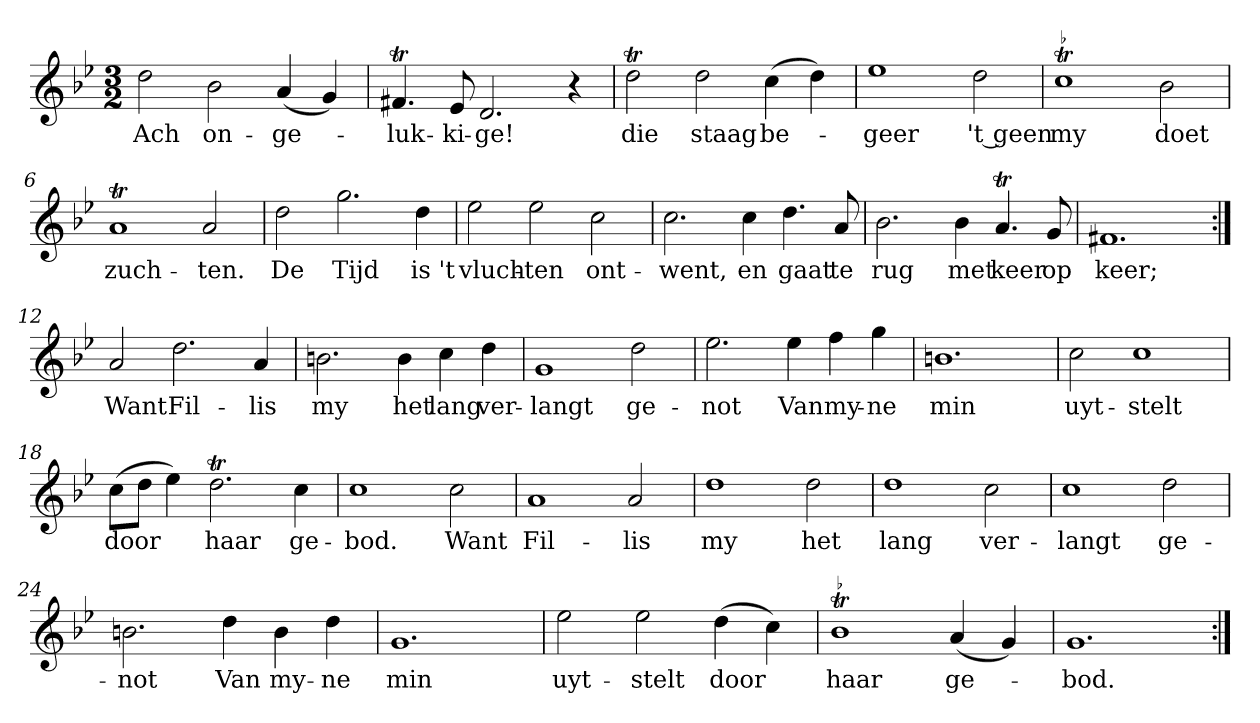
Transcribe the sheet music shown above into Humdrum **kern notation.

**kern	**text
*part1	*part1
*staff1	*staff1
*clefG2	*
*k[b-e-]	*
*g:	*
*M3/2	*
*MM120	*
=1	=1
2dd	Ach
2b-	on-
(4a	-ge-
4g)	.
=2	=2
4.f#Xt	-luk-
8e-	-ki-
2.d	-ge!
4r	.
=3	=3
2ddt	die
2dd	staag
(4cc	be-
4dd)	.
=4	=4
1ee-	-geer
2dd	't geen
=5	=5
!LO:TR:acc=-	!
1cct	my
2b-	doet
=6	=6
1at	zuch-
2a	-ten.
=7	=7
2dd	De
2.gg	Tijd
4dd	is 't
=8	=8
2ee-	vluch-
2ee-	-ten
2cc	ont-
=9	=9
2.cc	-went,
4cc	en
4.dd	gaat
8a	te
=10	=10
2.b-	rug
4b-	met
4.at	keer
8g	op
=11	=11
1.f#X	keer;
=12:|!	=12:|!
2a	Want
2.dd	Fil-
4a	-lis
=13	=13
2.bn	my
4b	het
4cc	lang
4dd	ver-
=14	=14
1g	-langt
2dd	ge-
=15	=15
2.ee-	-not
4ee-	Van
4ff	my-
4gg	-ne
=16	=16
1.bn	min
=17	=17
2cc	uyt-
1cc	-stelt
=18	=18
(8cc\L	door
8dd\J	.
4ee-)	.
2.ddt	haar
4cc	ge-
=19	=19
1cc	-bod.
2cc	Want
=20	=20
1a	Fil-
2a	-lis
=21	=21
1dd	my
2dd	het
=22	=22
1dd	lang
2cc	ver-
=23	=23
1cc	-langt
2dd	ge-
=24	=24
2.bn	-not
4dd	Van
4b	my-
4dd	-ne
=25	=25
1.g	min
=26	=26
2ee-	uyt-
2ee-	-stelt
(4dd	door
4cc)	.
=27	=27
!LO:TR:acc=-	!
1b-t	haar
(4a	ge-
4g)	.
=28	=28
1.g	-bod.
=:|!	=:|!
*-	*-
